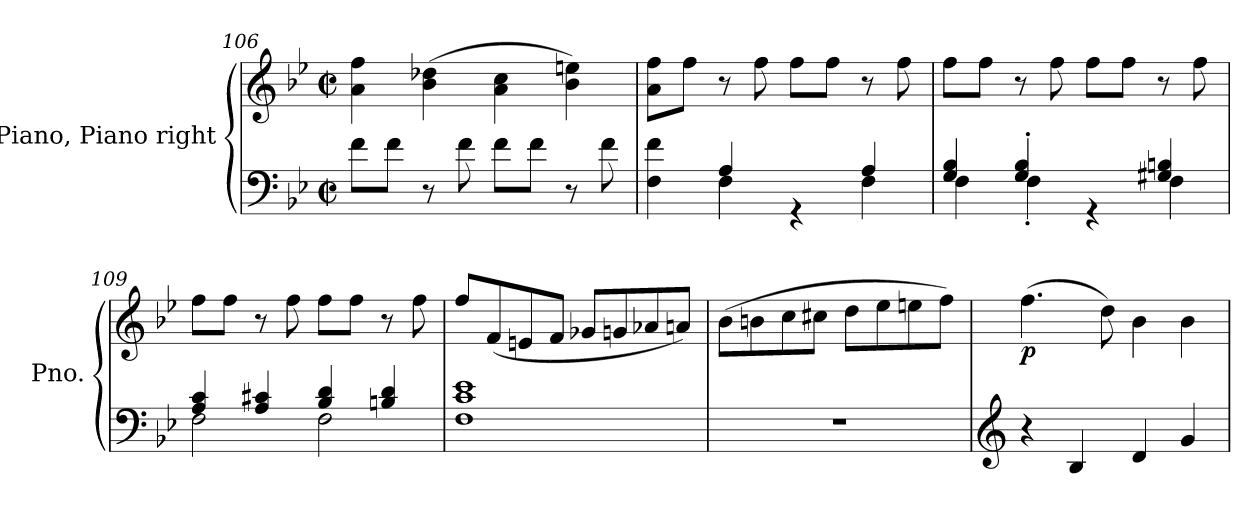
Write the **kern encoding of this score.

**kern	**kern	**dynam
*part1	*part1	*part1
*staff2	*staff1	*staff1/2
*I"Piano, Piano right	*	*
*I'Pno.	*	*
*clefF4	*clefG2	*
*k[b-e-]	*k[b-e-]	*
*M2/2	*M2/2	*
*met(c|)	*met(c|)	*
=106	=106	=106
8f\L	4a\ 4ff\	.
8f\J	.	.
8r	(>4b-\ 4dd-X\	.
8f\	.	.
8f\L	4a\ 4cc\	.
8f\J	.	.
8r	4b-\ 4een\)	.
8f\	.	.
=107	=107	=107
*^	*	*
4F\ 4f\	4ryy	8a\ 8ff\L	.
.	.	8ff\J	.
4A/	4F\	8r	.
.	.	8ff\	.
4rGG	4ryy	8ff\L	.
.	.	8ff\J	.
4A/	4F\	8r	.
.	.	8ff\	.
=108	=108	=108	=108
4G/ 4B-/	4F\	8ff\L	.
.	.	8ff\J	.
4G/' 4B-/'	4F'\	8r	.
.	.	8ff\	.
4rGG	4ryy	8ff\L	.
.	.	8ff\J	.
4G#X/ 4Bn/	4F\	8r	.
.	.	8ff\	.
=109	=109	=109	=109
4A/ 4c/	2F\	8ff\L	.
.	.	8ff\J	.
4A/ 4c#X/	.	8r	.
.	.	8ff\	.
4B-/ 4d/	2F\	8ff\L	.
.	.	8ff\J	.
4Bn/ 4d/	.	8r	.
.	.	8ff\	.
*v	*v	*	*
!!LO:LB:g=z
=110	=110	=110
1F 1c 1e-	8ff/L	.
.	(<8f/	.
.	8en/	.
.	8f/J	.
.	8g-X/L	.
.	8gn/	.
.	8a-X/	.
.	8an/J)	.
=111	=111	=111
1r	(>8b-\L	.
.	8bn\	.
.	8cc\	.
.	8cc#X\J	.
.	8dd\L	.
.	8ee-\	.
.	8een\	.
.	8ff\J)	.
=112	=112	=112
*clefG2	*	*
!	!	!LO:DY:b
4r	(>4.ff\	p
4B-/	.	.
.	8dd\)	.
4d/	4b-\	.
4g/	4b-\	.
=	=	=
*-	*-	*-
